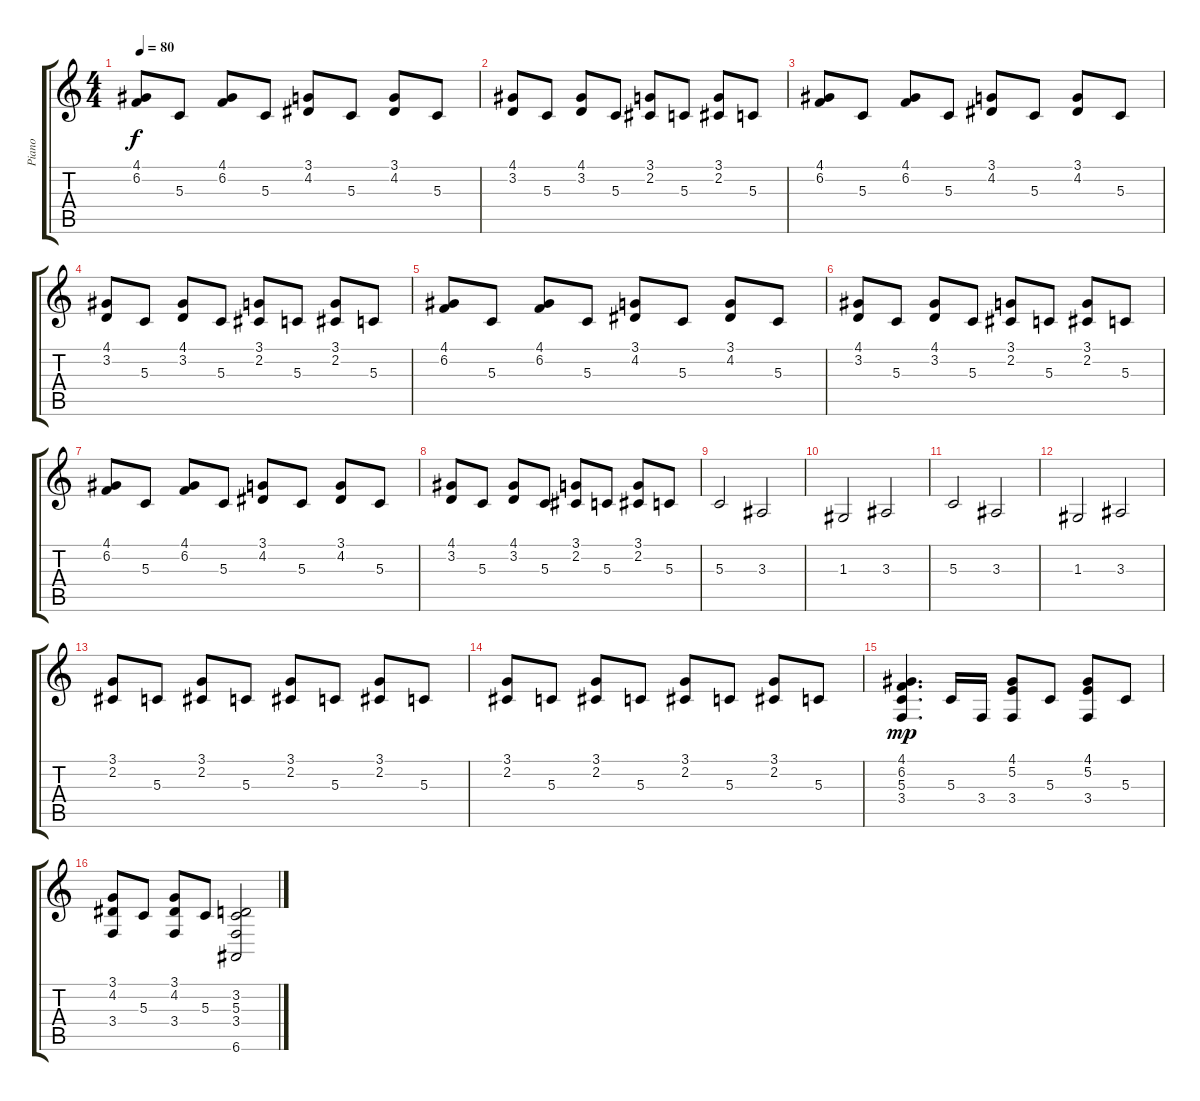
\track ("Piano" "Piano") {instrument acousticgrandpiano}
\staff {score tabs}
\tuning (E4 B3 G3 D3 A2 E2) {hide}
\ts (4 4)
\tempo 80
\clef g2
\ks c
(4.1 6.2).8{dy f} 5.3.8 (4.1 6.2).8 5.3.8 (3.1 4.2).8 5.3.8 (3.1 4.2).8 5.3.8 |
(4.1 3.2).8 5.3.8 (4.1 3.2).8 5.3.8 (3.1 2.2).8 5.3.8 (3.1 2.2).8 5.3.8 |
(4.1 6.2).8 5.3.8 (4.1 6.2).8 5.3.8 (3.1 4.2).8 5.3.8 (3.1 4.2).8 5.3.8 |
(4.1 3.2).8 5.3.8 (4.1 3.2).8 5.3.8 (3.1 2.2).8 5.3.8 (3.1 2.2).8 5.3.8 |
(4.1 6.2).8 5.3.8 (4.1 6.2).8 5.3.8 (3.1 4.2).8 5.3.8 (3.1 4.2).8 5.3.8 |
(4.1 3.2).8 5.3.8 (4.1 3.2).8 5.3.8 (3.1 2.2).8 5.3.8 (3.1 2.2).8 5.3.8 |
(4.1 6.2).8 5.3.8 (4.1 6.2).8 5.3.8 (3.1 4.2).8 5.3.8 (3.1 4.2).8 5.3.8 |
(4.1 3.2).8 5.3.8 (4.1 3.2).8 5.3.8 (3.1 2.2).8 5.3.8 (3.1 2.2).8 5.3.8 |
5.3.2 3.3.2 |
1.3.2 3.3.2 |
5.3.2 3.3.2 |
1.3.2 3.3.2 |
(3.1 2.2).8 5.3.8 (3.1 2.2).8 5.3.8 (3.1 2.2).8 5.3.8 (3.1 2.2).8 5.3.8 |
(3.1 2.2).8 5.3.8 (3.1 2.2).8 5.3.8 (3.1 2.2).8 5.3.8 (3.1 2.2).8 5.3.8 |
(4.1 6.2 5.3 3.4).4{d dy mp} 5.3.16 3.4.16 (4.1 5.2 3.4).8 5.3.8 (4.1 5.2 3.4).8 5.3.8 |
(3.1 4.2 3.4).8 5.3.8 (3.1 4.2 3.4).8 5.3.8 (3.2 5.3 3.4 6.6).2
